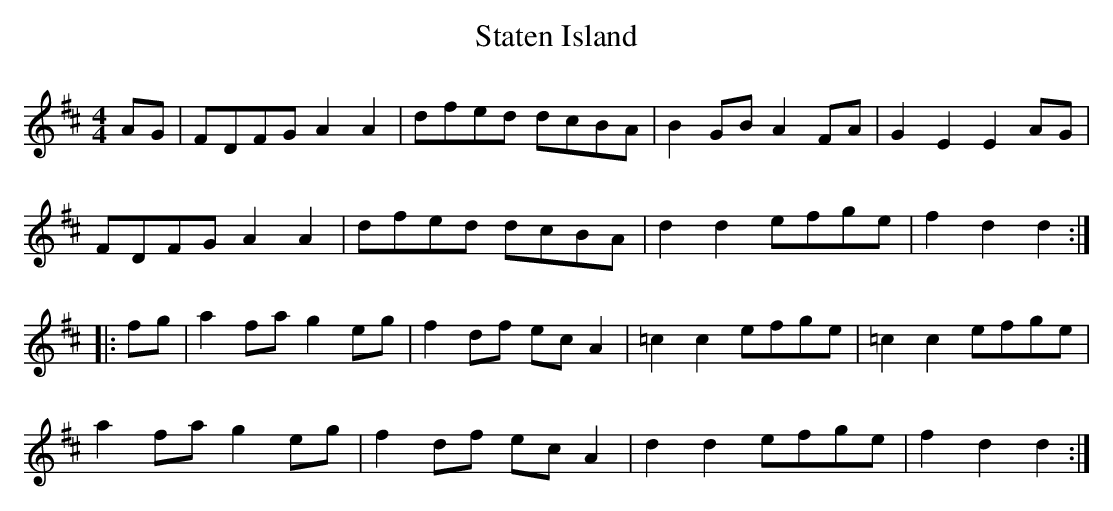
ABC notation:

X:1
T:Staten Island
M:4/4
K:D
AG | FDFG A2A2 | dfed dcBA | B2GB A2FA | G2E2 E2AG |
FDFG A2A2 | dfed dcBA | d2d2 efge | f2d2 d2 ::
fg | a2fa g2eg | f2df ecA2 | =c2c2 efge | =c2c2 efge |
a2fa g2eg | f2df ecA2 | d2d2 efge | f2d2 d2 :|
